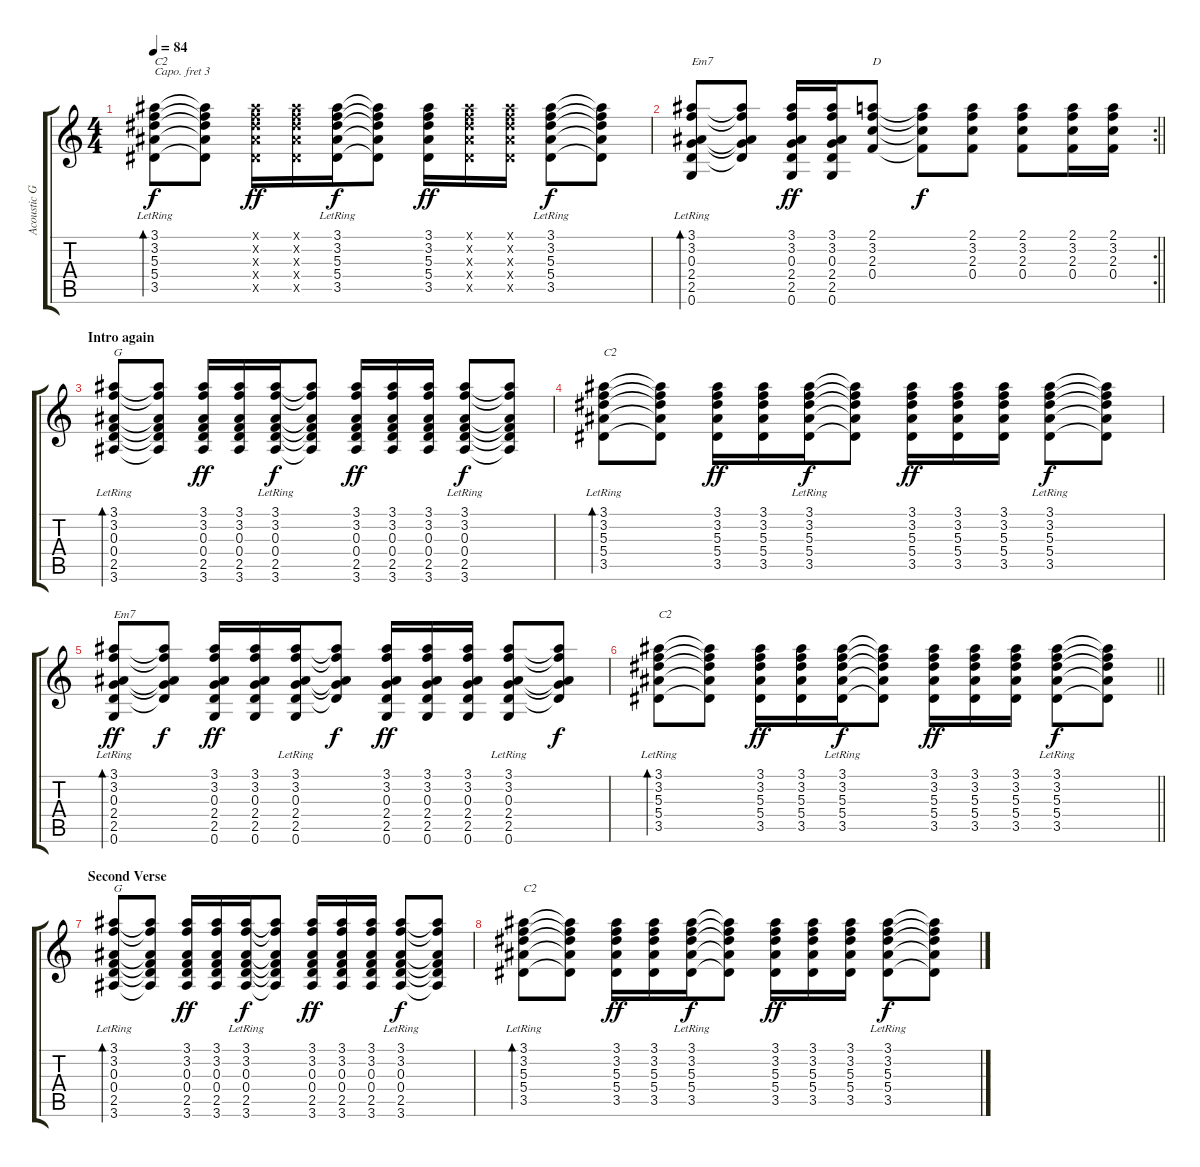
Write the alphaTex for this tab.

\track ("Acoustic Guitar" "Acoustic G") {instrument acousticguitarsteel}
\staff {score tabs}
\capo 3
\tuning (E4 B3 G3 D3 A2 E2) {hide}
\ts (4 4)
\tempo 84
\clef g2
\ks c
(3.1 3.2 5.3 5.4 3.5{lr}).8{bd 60 txt "C2" dy f} (3.1{t} 3.2{t} 5.3{t} 5.4{t} 3.5{t}).8 (3.1{x} 3.2{x} 5.3{x} 5.4{x} 3.5{x}).16{dy ff} (3.1{x} 3.2{x} 5.3{x} 5.4{x} 3.5{x}).16 (3.1 3.2 5.3 5.4 3.5{lr}).16{dy f} (3.1{t} 3.2{t} 5.3{t} 5.4{t} 3.5{t}).8 (3.1 3.2 5.3 5.4 3.5).16{dy ff} (3.1{x} 3.2{x} 5.3{x} 5.4{x} 3.5{x}).16 (3.1{x} 3.2{x} 5.3{x} 5.4{x} 3.5{x}).16 (3.1 3.2 5.3 5.4 3.5{lr}).8{dy f} (3.1{t} 3.2{t} 5.3{t} 5.4{t} 3.5{t}).8 |
\rc 2
\barLineRight lightlight
(3.1 3.2 0.3 2.4 2.5{lr} 0.6).8{bd 60 txt "Em7"} (3.1{t} 3.2{t} 0.3{t} 2.4{t} 2.5{t}).8 (3.1 3.2 0.3 2.4 2.5 0.6).16{dy ff} (3.1 3.2 0.3 2.4 2.5 0.6).16 (2.1 3.2 2.3 0.4).8{txt "D"} (2.1{t} 3.2{t} 2.3{t} 0.4{t}).8{dy f} (2.1 3.2 2.3 0.4).8 (2.1 3.2 2.3 0.4).8 (2.1 3.2 2.3 0.4).16 (2.1 3.2 2.3 0.4).16 |
\section ("" "Intro again")
(3.1 3.2 0.3 0.4 2.5 3.6{lr}).8{bd 60 txt "G"} (3.1{t} 3.2{t} 0.3{t} 0.4{t} 2.5{t} 3.6{t}).8 (3.1 3.2 0.3 0.4 2.5 3.6).16{dy ff} (3.1 3.2 0.3 0.4 2.5 3.6).16 (3.1 3.2 0.3 0.4 2.5 3.6{lr}).16{dy f} (3.1{t} 3.2{t} 0.3{t} 0.4{t} 2.5{t} 3.6{t}).8 (3.1 3.2 0.3 0.4 2.5 3.6).16{dy ff} (3.1 3.2 0.3 0.4 2.5 3.6).16 (3.1 3.2 0.3 0.4 2.5 3.6).16 (3.1 3.2 0.3 0.4 2.5 3.6{lr}).8{dy f} (3.1{t} 3.2{t} 0.3{t} 0.4{t} 2.5{t} 3.6{t}).8 |
(3.1 3.2 5.3 5.4 3.5{lr}).8{bd 60 txt "C2"} (3.1{t} 3.2{t} 5.3{t} 5.4{t} 3.5{t}).8 (3.1 3.2 5.3 5.4 3.5).16{dy ff} (3.1 3.2 5.3 5.4 3.5).16 (3.1 3.2 5.3 5.4 3.5{lr}).16{dy f} (3.1{t} 3.2{t} 5.3{t} 5.4{t} 3.5{t}).8 (3.1 3.2 5.3 5.4 3.5).16{dy ff} (3.1 3.2 5.3 5.4 3.5).16 (3.1 3.2 5.3 5.4 3.5).16 (3.1 3.2 5.3 5.4 3.5{lr}).8{dy f} (3.1{t} 3.2{t} 5.3{t} 5.4{t} 3.5{t}).8 |
(3.1 3.2 0.3 2.4 2.5{lr} 0.6).8{bd 60 txt "Em7" dy ff} (3.1{t} 3.2{t} 0.3{t} 2.4{t} 2.5{t}).8{dy f} (3.1 3.2 0.3 2.4 2.5 0.6).16{dy ff} (3.1 3.2 0.3 2.4 2.5 0.6).16 (3.1 3.2 0.3 2.4 2.5{lr} 0.6).16 (3.1{t} 3.2{t} 0.3{t} 2.4{t} 2.5{t}).8{dy f} (3.1 3.2 0.3 2.4 2.5 0.6).16{dy ff} (3.1 3.2 0.3 2.4 2.5 0.6).16 (3.1 3.2 0.3 2.4 2.5 0.6).16 (3.1 3.2 0.3 2.4 2.5{lr} 0.6).8 (3.1{t} 3.2{t} 0.3{t} 2.4{t} 2.5{t}).8{dy f} |
\barLineRight lightlight
(3.1 3.2 5.3 5.4 3.5{lr}).8{bd 60 txt "C2"} (3.1{t} 3.2{t} 5.3{t} 5.4{t} 3.5{t}).8 (3.1 3.2 5.3 5.4 3.5).16{dy ff} (3.1 3.2 5.3 5.4 3.5).16 (3.1 3.2 5.3 5.4 3.5{lr}).16{dy f} (3.1{t} 3.2{t} 5.3{t} 5.4{t} 3.5{t}).8 (3.1 3.2 5.3 5.4 3.5).16{dy ff} (3.1 3.2 5.3 5.4 3.5).16 (3.1 3.2 5.3 5.4 3.5).16 (3.1 3.2 5.3 5.4 3.5{lr}).8{dy f} (3.1{t} 3.2{t} 5.3{t} 5.4{t} 3.5{t}).8 |
\section ("" "Second Verse")
(3.1 3.2 0.3 0.4 2.5 3.6{lr}).8{bd 60 txt "G"} (3.1{t} 3.2{t} 0.3{t} 0.4{t} 2.5{t} 3.6{t}).8 (3.1 3.2 0.3 0.4 2.5 3.6).16{dy ff} (3.1 3.2 0.3 0.4 2.5 3.6).16 (3.1 3.2 0.3 0.4 2.5 3.6{lr}).16{dy f} (3.1{t} 3.2{t} 0.3{t} 0.4{t} 2.5{t} 3.6{t}).8 (3.1 3.2 0.3 0.4 2.5 3.6).16{dy ff} (3.1 3.2 0.3 0.4 2.5 3.6).16 (3.1 3.2 0.3 0.4 2.5 3.6).16 (3.1 3.2 0.3 0.4 2.5 3.6{lr}).8{dy f} (3.1{t} 3.2{t} 0.3{t} 0.4{t} 2.5{t} 3.6{t}).8 |
(3.1 3.2 5.3 5.4 3.5{lr}).8{bd 60 txt "C2"} (3.1{t} 3.2{t} 5.3{t} 5.4{t} 3.5{t}).8 (3.1 3.2 5.3 5.4 3.5).16{dy ff} (3.1 3.2 5.3 5.4 3.5).16 (3.1 3.2 5.3 5.4 3.5{lr}).16{dy f} (3.1{t} 3.2{t} 5.3{t} 5.4{t} 3.5{t}).8 (3.1 3.2 5.3 5.4 3.5).16{dy ff} (3.1 3.2 5.3 5.4 3.5).16 (3.1 3.2 5.3 5.4 3.5).16 (3.1 3.2 5.3 5.4 3.5{lr}).8{dy f} (3.1{t} 3.2{t} 5.3{t} 5.4{t} 3.5{t}).8
